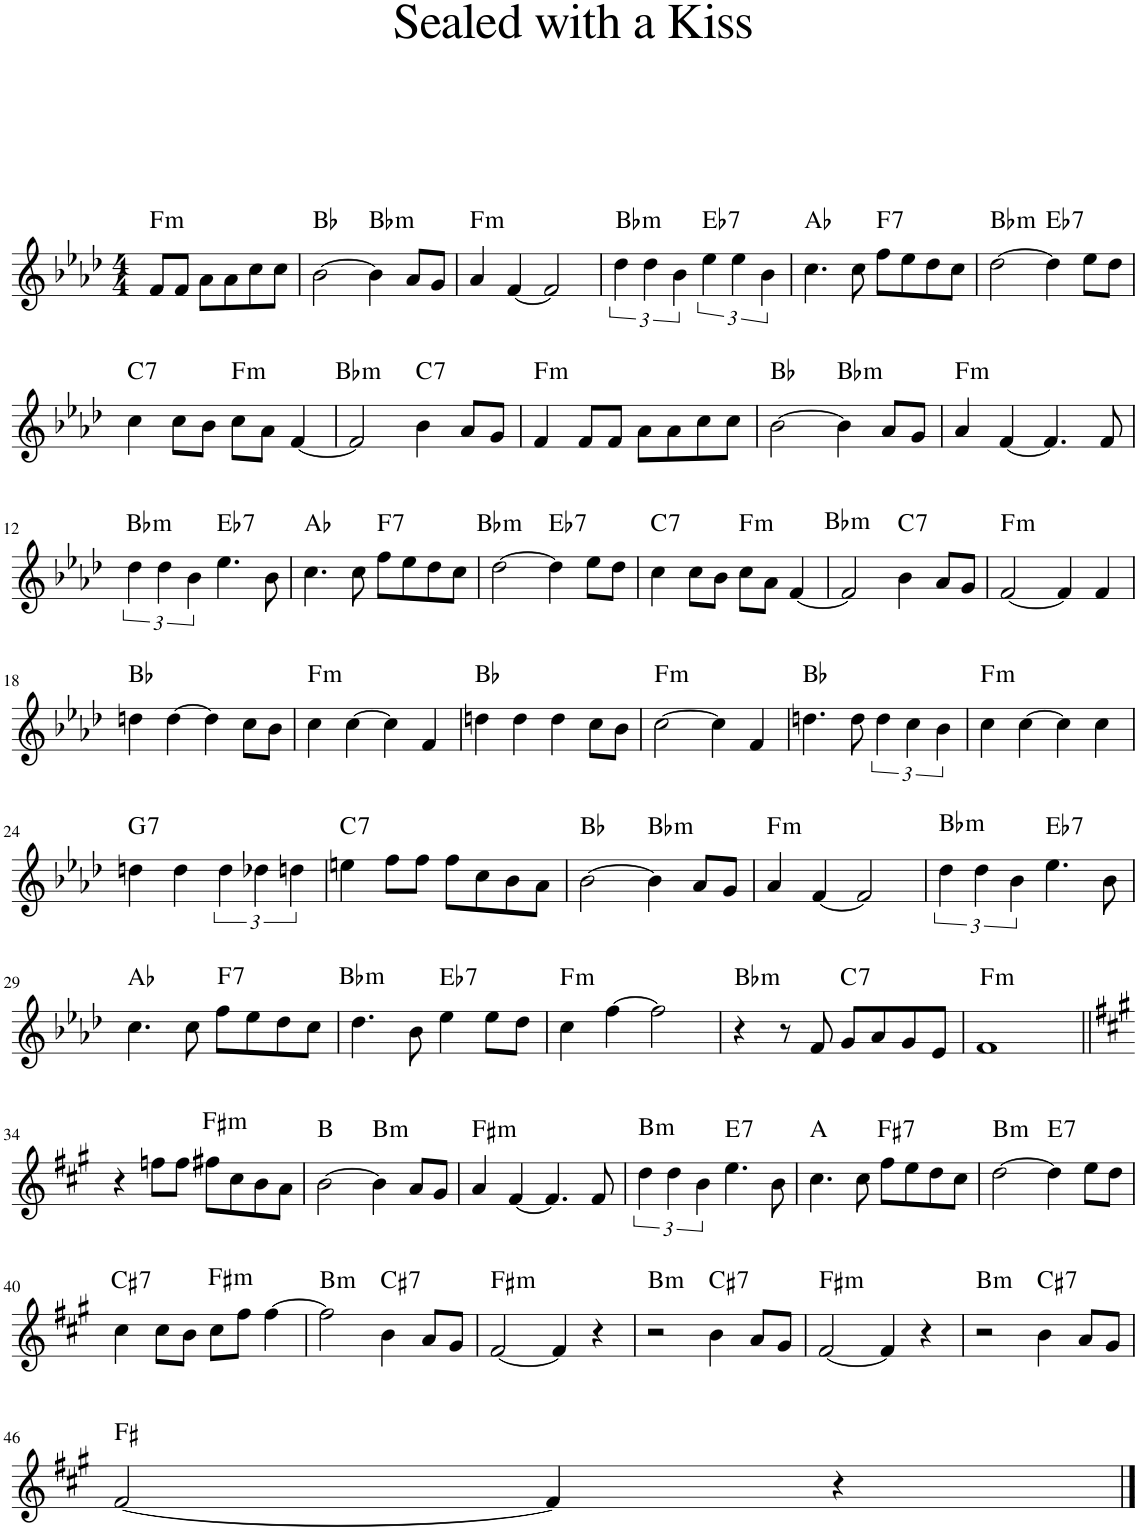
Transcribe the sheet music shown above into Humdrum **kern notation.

**kern	**harte
*part1	*part1
*staff1	*
*I"Piano	*
*I'Pno.	*
*clefG2	*
*k[b-e-a-d-]	*
*M4/4	*
=1	=1
!	!LO:H:kt=m
8f/L	F:min
8f/J	.
8a-\L	.
8a-\	.
8cc\	.
8cc\J	.
=2	=2
[2b-\	Bb:maj
!	!LO:H:kt=m
4b-\]	Bb:min
8a-/L	.
8g/J	.
=3	=3
!	!LO:H:kt=m
4a-/	F:min
[4f/	.
2f/]	.
=4	=4
!	!LO:H:kt=m
6dd-\	Bb:min
6dd-\	.
6b-\	.
!	!LO:H:kt=7
6ee-\	Eb:7
6ee-\	.
6b-\	.
=5	=5
4.cc\	Ab:maj
8cc\	.
!	!LO:H:kt=7
8ff\L	F:7
8ee-\	.
8dd-\	.
8cc\J	.
=6	=6
!	!LO:H:kt=m
[2dd-\	Bb:min
!	!LO:H:kt=7
4dd-\]	Eb:7
8ee-\L	.
8dd-\J	.
!!LO:LB:g=z
=7	=7
!	!LO:H:kt=7
4cc\	C:7
8cc\L	.
8b-\J	.
!	!LO:H:kt=m
8cc\L	F:min
8a-\J	.
[4f/	.
=8	=8
!	!LO:H:kt=m
2f/]	Bb:min
!	!LO:H:kt=7
4b-\	C:7
8a-/L	.
8g/J	.
=9	=9
!	!LO:H:kt=m
4f/	F:min
8f/L	.
8f/J	.
8a-\L	.
8a-\	.
8cc\	.
8cc\J	.
=10	=10
[2b-\	Bb:maj
!	!LO:H:kt=m
4b-\]	Bb:min
8a-/L	.
8g/J	.
=11	=11
!	!LO:H:kt=m
4a-/	F:min
[4f/	.
4.f/]	.
8f/	.
!!LO:LB:g=z
=12	=12
!	!LO:H:kt=m
6dd-\	Bb:min
6dd-\	.
6b-\	.
!	!LO:H:kt=7
4.ee-\	Eb:7
8b-\	.
=13	=13
4.cc\	Ab:maj
8cc\	.
!	!LO:H:kt=7
8ff\L	F:7
8ee-\	.
8dd-\	.
8cc\J	.
=14	=14
!	!LO:H:kt=m
[2dd-\	Bb:min
!	!LO:H:kt=7
4dd-\]	Eb:7
8ee-\L	.
8dd-\J	.
=15	=15
!	!LO:H:kt=7
4cc\	C:7
8cc\L	.
8b-\J	.
!	!LO:H:kt=m
8cc\L	F:min
8a-\J	.
[4f/	.
=16	=16
!	!LO:H:kt=m
2f/]	Bb:min
!	!LO:H:kt=7
4b-\	C:7
8a-/L	.
8g/J	.
=17	=17
!	!LO:H:kt=m
[2f/	F:min
4f/]	.
4f/	.
!!LO:LB:g=z
=18	=18
4ddn\	Bb:maj
[4dd\	.
4dd\]	.
8cc\L	.
8b-\J	.
=19	=19
!	!LO:H:kt=m
4cc\	F:min
[4cc\	.
4cc\]	.
4f/	.
=20	=20
4ddn\	Bb:maj
4dd\	.
4dd\	.
8cc\L	.
8b-\J	.
=21	=21
!	!LO:H:kt=m
[2cc\	F:min
4cc\]	.
4f/	.
=22	=22
4.ddn\	Bb:maj
8dd\	.
6dd\	.
6cc\	.
6b-\	.
=23	=23
!	!LO:H:kt=m
4cc\	F:min
[4cc\	.
4cc\]	.
4cc\	.
!!LO:LB:g=z
=24	=24
!	!LO:H:kt=7
4ddn\	G:7
4dd\	.
6dd\	.
6dd-X\	.
6ddn\	.
=25	=25
!	!LO:H:kt=7
4een\	C:7
8ff\L	.
8ff\J	.
8ff\L	.
8cc\	.
8b-\	.
8a-\J	.
=26	=26
[2b-\	Bb:maj
!	!LO:H:kt=m
4b-\]	Bb:min
8a-/L	.
8g/J	.
=27	=27
!	!LO:H:kt=m
4a-/	F:min
[4f/	.
2f/]	.
=28	=28
!	!LO:H:kt=m
6dd-\	Bb:min
6dd-\	.
6b-\	.
!	!LO:H:kt=7
4.ee-\	Eb:7
8b-\	.
!!LO:LB:g=z
=29	=29
4.cc\	Ab:maj
8cc\	.
!	!LO:H:kt=7
8ff\L	F:7
8ee-\	.
8dd-\	.
8cc\J	.
=30	=30
!	!LO:H:kt=m
4.dd-\	Bb:min
8b-\	.
!	!LO:H:kt=7
4ee-\	Eb:7
8ee-\L	.
8dd-\J	.
=31	=31
!	!LO:H:kt=m
4cc\	F:min
[4ff\	.
2ff\]	.
=32	=32
!	!LO:H:kt=m
4r	Bb:min
8r	.
8f/	.
!	!LO:H:kt=7
8g/L	C:7
8a-/	.
8g/	.
8e-/J	.
=33	=33
!	!LO:H:kt=m
1f	F:min
!!LO:LB:g=z
=34||	=34||
*k[f#c#g#]	*
4r	.
8ffn\L	.
8ff\J	.
!	!LO:H:kt=m
8ff#X\L	F#:min
8cc#\	.
8b\	.
8a\J	.
=35	=35
[2b\	B:maj
!	!LO:H:kt=m
4b\]	B:min
8a/L	.
8g#/J	.
=36	=36
!	!LO:H:kt=m
4a/	F#:min
[4f#/	.
4.f#/]	.
8f#/	.
=37	=37
!	!LO:H:kt=m
6dd\	B:min
6dd\	.
6b\	.
!	!LO:H:kt=7
4.ee\	E:7
8b\	.
=38	=38
4.cc#\	A:maj
8cc#\	.
!	!LO:H:kt=7
8ff#\L	F#:7
8ee\	.
8dd\	.
8cc#\J	.
=39	=39
!	!LO:H:kt=m
[2dd\	B:min
!	!LO:H:kt=7
4dd\]	E:7
8ee\L	.
8dd\J	.
!!LO:LB:g=z
=40	=40
!	!LO:H:kt=7
4cc#\	C#:7
8cc#\L	.
8b\J	.
!	!LO:H:kt=m
8cc#\L	F#:min
8ff#\J	.
[4ff#\	.
=41	=41
!	!LO:H:kt=m
2ff#\]	B:min
!	!LO:H:kt=7
4b\	C#:7
8a/L	.
8g#/J	.
=42	=42
!	!LO:H:kt=m
[2f#/	F#:min
4f#/]	.
4r	.
=43	=43
!	!LO:H:kt=m
2r	B:min
!	!LO:H:kt=7
4b\	C#:7
8a/L	.
8g#/J	.
=44	=44
!	!LO:H:kt=m
[2f#/	F#:min
4f#/]	.
4r	.
=45	=45
!	!LO:H:kt=m
2r	B:min
!	!LO:H:kt=7
4b\	C#:7
8a/L	.
8g#/J	.
!!LO:LB:g=z
=46	=46
[2f#/	F#:maj
4f#/]	.
4r	.
==	==
*-	*-
